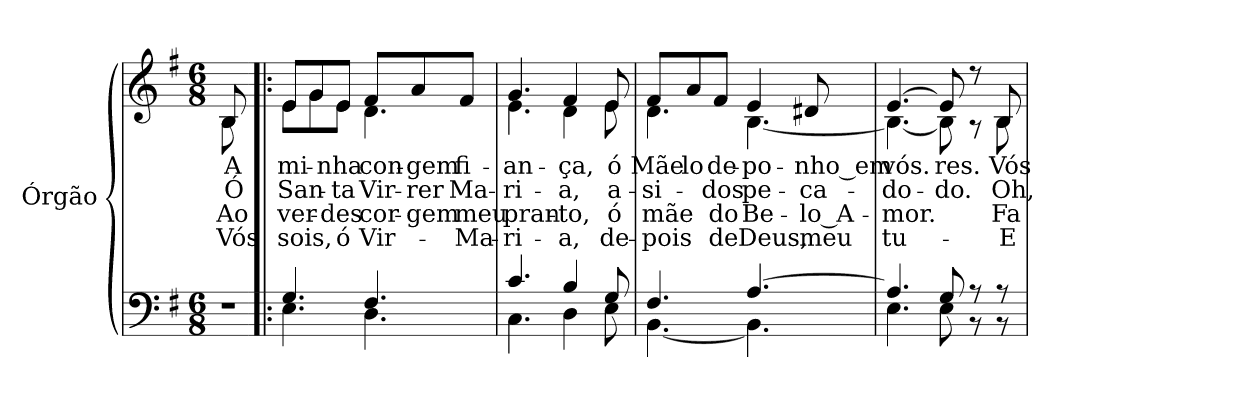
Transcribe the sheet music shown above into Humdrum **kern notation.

**kern	**kern	**text	**text	**text	**text
*part1	*part1	*part1	*part1	*part1	*part1
*staff2	*staff1	*staff1	*staff1	*staff1	*staff1
*I"Órgão	*	*	*	*	*
*I'Órg.	*	*	*	*	*
!!LO:PB:g=z
*clefF4	*clefG2	*	*	*	*
*k[f#]	*k[f#]	*	*	*	*
*e:	*e:	*	*	*	*
*M6/8	*M6/8	*	*	*	*
*MM52	*MM52	*	*	*	*
=	=	=	=	=	=
!LO:N:vis=1	!	!	!	!	!
!	!LO:TX:b:cj:t=1.	!	!	!	!
!	!LO:TX:b:cj:t=2.	!	!	!	!
!	!LO:TX:b:cj:t=3.	!	!	!	!
!	!LO:TX:b:cj:t=4.	!	!	!	!
!	!	!LO:LY:b:color=#000000	!LO:LY:b:color=#000000	!LO:LY:b:color=#000000	!LO:LY:b:color=#000000
*	*^	*	*	*	*
8r	8Bi/	8Bi\	A	Ó	Ao	Vós
=1!|:	=1!|:	=1!|:	=1!|:	=1!|:	=1!|:	=1!|:
*^	*	*	*	*	*	*
!	!	!	!	!LO:LY:b:color=#000000	!LO:LY:b:color=#000000	!LO:LY:b:color=#000000	!LO:LY:b:color=#000000
4.Gi/	4.Ei\	8ei/L	8ei\L	mi-	San-	ver-	sois,
.	.	8gi/	8gi\	.	.	.	.
!	!	!	!	!LO:LY:b:color=#000000	!LO:LY:b:color=#000000	!LO:LY:b:color=#000000	!LO:LY:b:color=#000000
.	.	8ei/J	8ei\J	-nha	-ta	-des	ó
!	!	!	!	!LO:LY:b:color=#000000	!LO:LY:b:color=#000000	!LO:LY:b:color=#000000	!LO:LY:b:color=#000000
4.F#i/	4.Di\	8f#i/L	4.di\	con-	Vir-	cor-	Vir-
!	!	!	!	!LO:LY:b:color=#000000	!LO:LY:b:color=#000000	!LO:LY:b:color=#000000	!
.	.	8ai/	.	-gem	-rer	-gem	.
!	!	!	!	!LO:LY:b:color=#000000	!LO:LY:b:color=#000000	!LO:LY:b:color=#000000	!LO:LY:b:color=#000000
.	.	8f#i/J	.	-fi-	Ma-	meu	Ma-
=2	=2	=2	=2	=2	=2	=2	=2
!	!	!	!	!LO:LY:b:color=#000000	!LO:LY:b:color=#000000	!LO:LY:b:color=#000000	!LO:LY:b:color=#000000
4.ci/	4.Ci\	4.gi/	4.ei\	-an-	-ri-	pran-	-ri-
!	!	!	!	!LO:LY:b:color=#000000	!LO:LY:b:color=#000000	!LO:LY:b:color=#000000	!LO:LY:b:color=#000000
4Bi/	4Di\	4f#i/	4di\	-ça,	-a,	-to,	-a,
!	!	!	!	!LO:LY:b:color=#000000	!LO:LY:b:color=#000000	!LO:LY:b:color=#000000	!LO:LY:b:color=#000000
8Gi/	8Ei\	8ei/	8ei\	ó	a-	ó	de-
=3	=3	=3	=3	=3	=3	=3	=3
!	!	!	!	!LO:LY:b:color=#000000	!LO:LY:b:color=#000000	!LO:LY:b:color=#000000	!LO:LY:b:color=#000000
4.F#i/	[<4.BBi\	8f#i/L	4.di\	Mãe	-si-	mãe	-pois
!	!	!	!	!LO:LY:b:color=#000000	!	!	!
.	.	8ai/	.	-lo	.	.	.
!	!	!	!	!LO:LY:b:color=#000000	!LO:LY:b:color=#000000	!LO:LY:b:color=#000000	!LO:LY:b:color=#000000
.	.	8f#i/J	.	de-	dos	do	de
!	!	!	!	!LO:LY:b:color=#000000	!LO:LY:b:color=#000000	!LO:LY:b:color=#000000	!LO:LY:b:color=#000000
[>4.Ai/	4.BBi\]	4ei/	[<4.Bi\	-po-	pe-	Be-	Deus,
!	!	!	!	!LO:LY:b:color=#000000	!LO:LY:b:color=#000000	!LO:LY:b:color=#000000	!LO:LY:b:color=#000000
.	.	8d#Xi/	.	-nho_em	-ca-	-lo_A-	meu
=4	=4	=4	=4	=4	=4	=4	=4
!	!	!	!	!LO:LY:b:color=#000000	!LO:LY:b:color=#000000	!LO:LY:b:color=#000000	!LO:LY:b:color=#000000
4.Ai/]	4.Ei\	[>4.ei/	4.Bi\_<	vós.	-do-	-mor.	tu-
!	!	!	!	!LO:LY:b:color=#000000	!LO:LY:b:color=#000000	!	!
8Gi/	8Ei\	8ei/]	8Bi\]	-res.	-do.	.	.
8r	8r	8r	8r	.	.	.	.
!	!	!	!	!LO:LY:b:color=#000000	!LO:LY:b:color=#000000	!LO:LY:b:color=#000000	!LO:LY:b:color=#000000
8r	8r	8Bi/	8Bi\	Vós	Oh,	Fa-	E-
*v	*v	*	*	*	*	*	*
*	*v	*v	*	*	*	*
=	=	=	=	=	=
*-	*-	*-	*-	*-	*-
